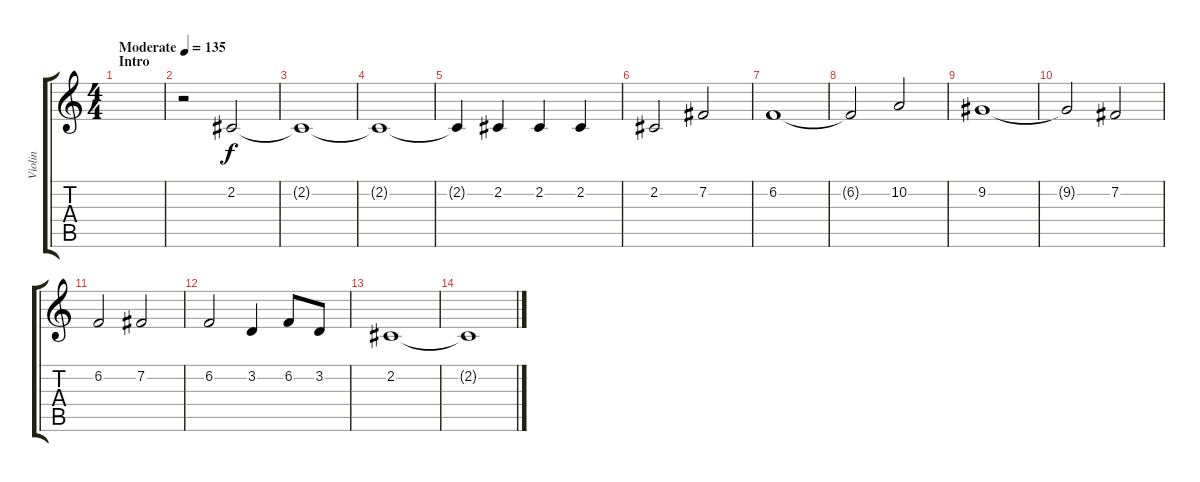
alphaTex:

\track ("Violin" "Violin") {instrument stringensemble1}
\staff {score tabs}
\tuning (E4 B3 G3 D3 A2 E2) {hide}
\ts (4 4)
\section ("" "Intro")
\tempo (135 "Moderate")
\clef g2
\ks c
|
r.2 2.2.2 |
2.2{t}.1 |
2.2{t}.1 |
2.2{t}.4 2.2.4 2.2.4 2.2.4 |
2.2.2 7.2.2 |
6.2.1 |
6.2{t}.2 10.2.2 |
9.2.1 |
9.2{t}.2 7.2.2 |
6.2.2 7.2.2 |
6.2.2 3.2.4 6.2.8 3.2.8 |
2.2.1 |
2.2{t}.1
